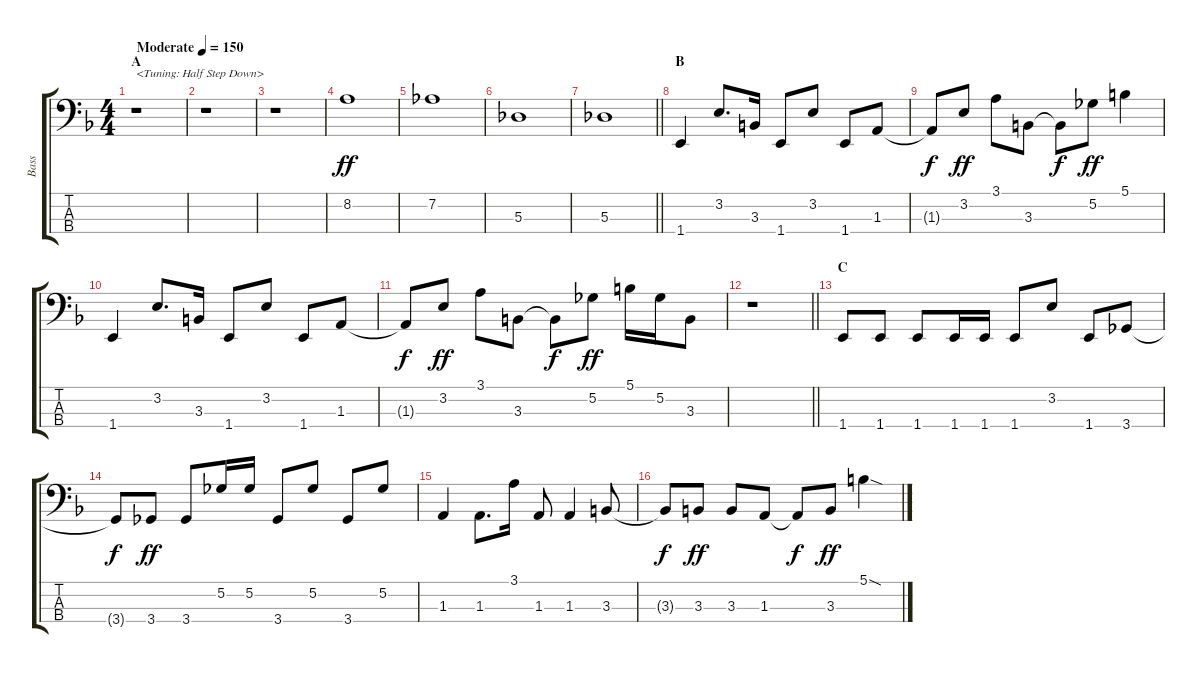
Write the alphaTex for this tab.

\track ("Bass" "Bass") {instrument electricbasspick}
\staff {score tabs}
\tuning (Gb2 Db2 Ab1 Eb1) {hide}
\ts (4 4)
\section ("" "A")
\tempo (150 "Moderate")
\clef f4
\ks f
r.1{txt "<Tuning: Half Step Down>" dy ff instrument electricbasspick} |
r.1 |
r.1 |
8.2.1 |
7.2.1 |
5.3.1 |
\barLineRight lightlight
5.3.1 |
\section ("" "B")
1.4.4 3.2.8{d} 3.3.16 1.4.8 3.2.8 1.4.8 1.3.8 |
1.3{t}.8{dy f} 3.2.8{dy ff} 3.1.8 3.3.8 3.3{t}.8{dy f} 5.2.8{dy ff} 5.1.4 |
1.4.4 3.2.8{d} 3.3.16 1.4.8 3.2.8 1.4.8 1.3.8 |
1.3{t}.8{dy f} 3.2.8{dy ff} 3.1.8 3.3.8 3.3{t}.8{dy f} 5.2.8{dy ff} 5.1.16 5.2.16 3.3.8 |
\barLineRight lightlight
r.1 |
\section ("" "C")
1.4.8 1.4.8 1.4.8 1.4.16 1.4.16 1.4.8 3.2.8 1.4.8 3.4.8 |
3.4{t}.8{dy f} 3.4.8{dy ff} 3.4.8 5.2.16 5.2.16 3.4.8 5.2.8 3.4.8 5.2.8 |
1.3.4 1.3.8{d} 3.1.16 1.3.8 1.3.4 3.3.8 |
3.3{t}.8{dy f} 3.3.8{dy ff} 3.3.8 1.3.8 1.3{t}.8{dy f} 3.3.8{dy ff} 5.1{sod}.4
